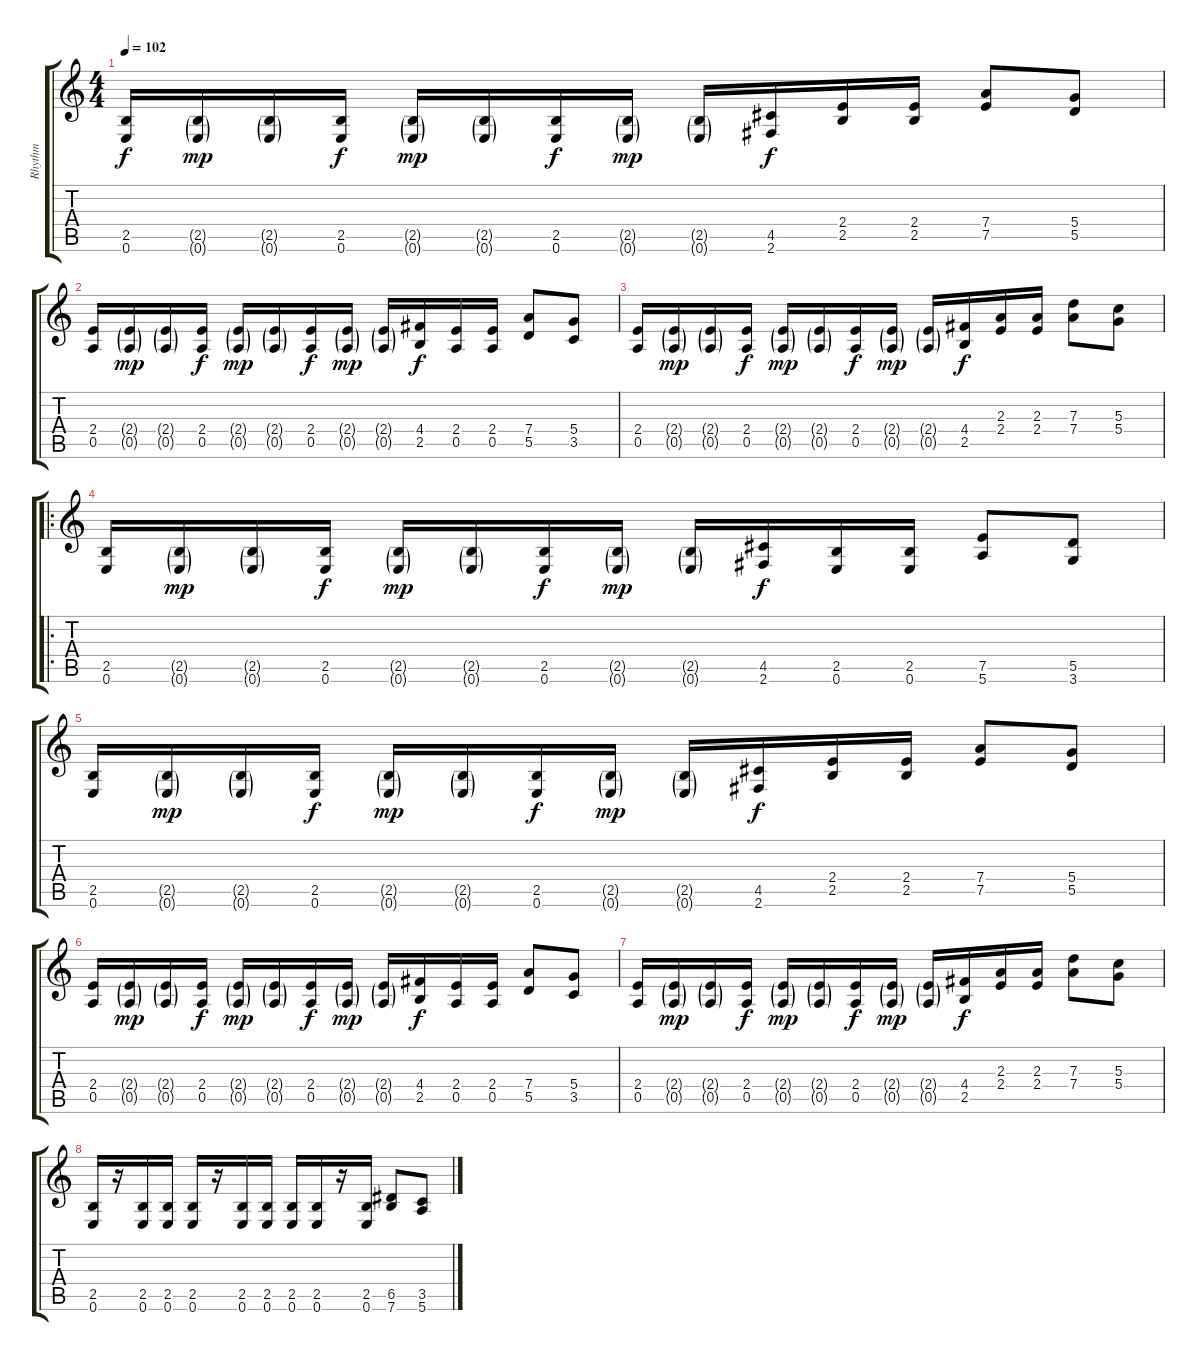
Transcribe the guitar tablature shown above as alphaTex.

\track ("Rhythm" "Rhythm") {instrument distortionguitar}
\staff {score tabs}
\tuning (E4 B3 G3 D3 A2 E2) {hide}
\ts (4 4)
\tempo 102
\clef g2
\ks c
(2.5 0.6).16{dy f} (2.5{g} 0.6{g}).16{dy mp} (2.5{g} 0.6{g}).16 (2.5 0.6).16{dy f} (2.5{g} 0.6{g}).16{dy mp} (2.5{g} 0.6{g}).16 (2.5 0.6).16{dy f} (2.5{g} 0.6{g}).16{dy mp} (2.5{g} 0.6{g}).16 (4.5 2.6).16{dy f} (2.4 2.5).16 (2.4 2.5).16 (7.4 7.5).8 (5.4 5.5).8 |
(2.4 0.5).16 (2.4{g} 0.5{g}).16{dy mp} (2.4{g} 0.5{g}).16 (2.4 0.5).16{dy f} (2.4{g} 0.5{g}).16{dy mp} (2.4{g} 0.5{g}).16 (2.4 0.5).16{dy f} (2.4{g} 0.5{g}).16{dy mp} (2.4{g} 0.5{g}).16 (4.4 2.5).16{dy f} (2.4 0.5).16 (2.4 0.5).16 (7.4 5.5).8 (5.4 3.5).8 |
(2.4 0.5).16 (2.4{g} 0.5{g}).16{dy mp} (2.4{g} 0.5{g}).16 (2.4 0.5).16{dy f} (2.4{g} 0.5{g}).16{dy mp} (2.4{g} 0.5{g}).16 (2.4 0.5).16{dy f} (2.4{g} 0.5{g}).16{dy mp} (2.4{g} 0.5{g}).16 (4.4 2.5).16{dy f} (2.3 2.4).16 (2.3 2.4).16 (7.3 7.4).8 (5.3 5.4).8 |
\ro
(2.5 0.6).16 (2.5{g} 0.6{g}).16{dy mp} (2.5{g} 0.6{g}).16 (2.5 0.6).16{dy f} (2.5{g} 0.6{g}).16{dy mp} (2.5{g} 0.6{g}).16 (2.5 0.6).16{dy f} (2.5{g} 0.6{g}).16{dy mp} (2.5{g} 0.6{g}).16 (4.5 2.6).16{dy f} (2.5 0.6).16 (2.5 0.6).16 (7.5 5.6).8 (5.5 3.6).8 |
(2.5 0.6).16 (2.5{g} 0.6{g}).16{dy mp} (2.5{g} 0.6{g}).16 (2.5 0.6).16{dy f} (2.5{g} 0.6{g}).16{dy mp} (2.5{g} 0.6{g}).16 (2.5 0.6).16{dy f} (2.5{g} 0.6{g}).16{dy mp} (2.5{g} 0.6{g}).16 (4.5 2.6).16{dy f} (2.4 2.5).16 (2.4 2.5).16 (7.4 7.5).8 (5.4 5.5).8 |
(2.4 0.5).16 (2.4{g} 0.5{g}).16{dy mp} (2.4{g} 0.5{g}).16 (2.4 0.5).16{dy f} (2.4{g} 0.5{g}).16{dy mp} (2.4{g} 0.5{g}).16 (2.4 0.5).16{dy f} (2.4{g} 0.5{g}).16{dy mp} (2.4{g} 0.5{g}).16 (4.4 2.5).16{dy f} (2.4 0.5).16 (2.4 0.5).16 (7.4 5.5).8 (5.4 3.5).8 |
(2.4 0.5).16 (2.4{g} 0.5{g}).16{dy mp} (2.4{g} 0.5{g}).16 (2.4 0.5).16{dy f} (2.4{g} 0.5{g}).16{dy mp} (2.4{g} 0.5{g}).16 (2.4 0.5).16{dy f} (2.4{g} 0.5{g}).16{dy mp} (2.4{g} 0.5{g}).16 (4.4 2.5).16{dy f} (2.3 2.4).16 (2.3 2.4).16 (7.3 7.4).8 (5.3 5.4).8 |
(2.5 0.6).16 r.16 (2.5 0.6).16 (2.5 0.6).16 (2.5 0.6).16 r.16 (2.5 0.6).16 (2.5 0.6).16 (2.5 0.6).16 (2.5 0.6).16 r.16 (2.5 0.6).16 (6.5 7.6).8 (3.5 5.6).8
